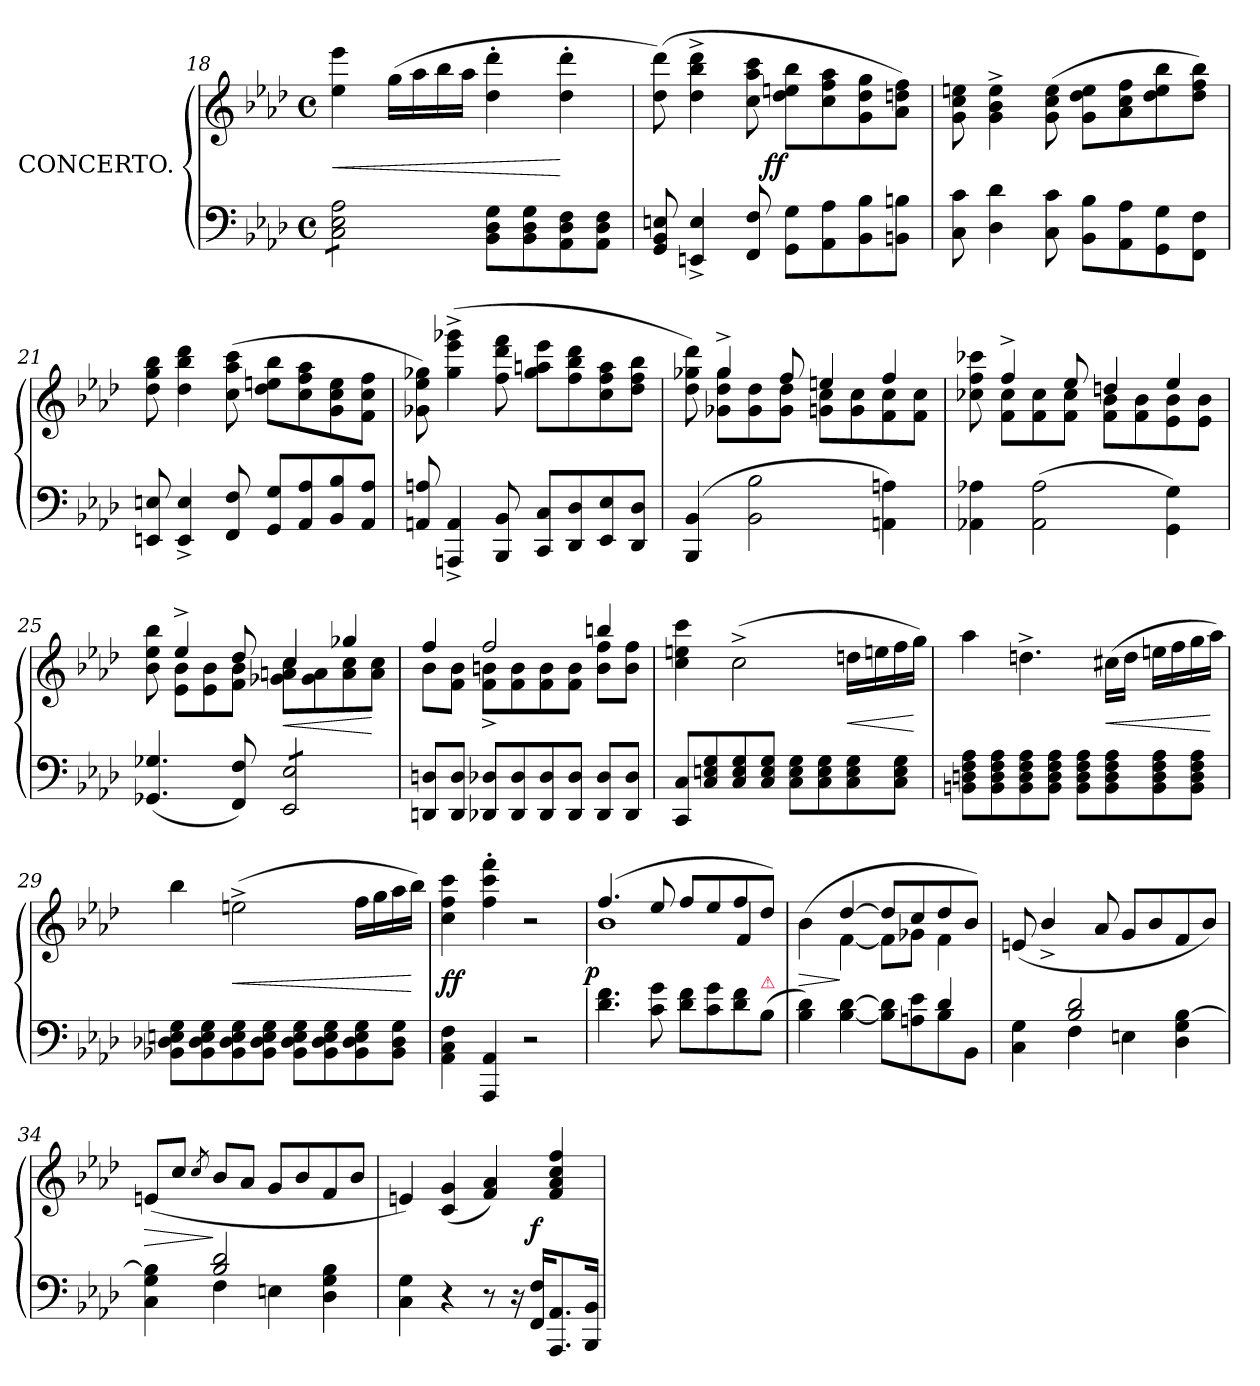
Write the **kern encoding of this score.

**kern	**kern	**dynam
*part1	*part1	*part1
*staff2	*staff1	*staff1/2
*I"CONCERTO.	*	*
*clefF4	*clefG2	*
*k[b-e-a-d-]	*k[b-e-a-d-]	*
*f:	*f:	*
*M4/4	*M4/4	*
*met(c)	*met(c)	*
=18	=18	=18
*tremolo	*	*
8C! 8E-! 8A-!L	4ee-! 4eee-!	<
8C! 8E-! 8A-!	.	.
8C! 8E-! 8A-!	(>16gg!\LL	.
.	16aa-!	.
8C! 8E-! 8A-!J	16bb-!	.
*Xtremolo	*	*
.	16aa-!JJ	.
8BB-!\ 8D-!\ 8G!\L	4dd-!'> 4ddd-!'>	.
8BB-! 8D-! 8G!	.	.
8AA-! 8D-! 8F!	4dd-!'> 4ddd-!'>	[
8AA-! 8D-! 8F!J	.	.
=19	=19	=19
8GG! 8BB-! 8En!	(>8dd-! 8ddd-!)	.
4EEn!^> 4E!^>	4dd-!^< 4bb-!^< 4ddd-!^<	.
8FF! 8F!	8cc! 8aa-! 8ccc!	.
!	!	!LO:DY:rj
8GG!\ 8G!\L	8dd-!\ 8een!\ 8bb-!\L	ff
8AA-! 8A-!	8cc! 8ff! 8aa-!	.
8BB-! 8B-!	8g! 8dd-! 8gg!	.
8BBn! 8Bn!J	8a-! 8ddn! 8ff!J)	.
=20	=20	=20
8C! 8c!	8g! 8cc! 8een!	.
4D-! 4d-!	4g!^< 4b-!^< 4ee!^<	.
8C! 8c!	(>8g! 8cc! 8ee!	.
8BB-!\ 8B-!\L	8g!\ 8dd-!\ 8ee!\L	.
8AA-! 8A-!	8a-! 8cc! 8ff!	.
8GG! 8G!	8dd-! 8ee! 8bb-!	.
8FF! 8F!J	8dd-! 8ff! 8bb-!J)	.
=21	=21	=21
8EEn! 8En!	8dd-! 8gg! 8bb-!	.
4EE!^> 4E!^>	4dd-! 4bb-! 4ddd-!	.
8FF! 8F!	(>8cc! 8aa-! 8ccc!	.
8GG!/ 8G!/L	8dd-!\ 8een!\ 8bb-!\L	.
8AA-!/ 8A-!/	8cc! 8ff! 8aa-!	.
8BB-!/ 8B-!/	8g! 8cc! 8ee!	.
8AA-!/ 8A-!/J	8f! 8cc! 8ff!J	.
=22	=22	=22
8AAn!/ 8An!/	8g-X! 8ee-! 8gg-X!)	.
4AAAn!^> 4AA!^>	(>4gg-!^< 4eee-!^< 4ggg-X!^<	.
8BBB-! 8BB-!	8ff! 8ddd-! 8fff!	.
8CC! 8C!L	8gg-!\ 8aan!\ 8eee-!\L	.
8DD-! 8D-!	8ff! 8bb-! 8ddd-!	.
8EE-! 8E-!	8cc! 8ff! 8aa!	.
8DD-! 8D-!J	8dd-! 8ff! 8bb-!J	.
=23	=23	=23
*	*^	*
(>4BBB-! 4BB-!	8dd-! 8gg-X! 8ddd-!)	8ryy	.
.	4gg-^>!	8g-X!\ 8dd-!\ 8gg-!\L	.
2BB-! 2B-!	.	8g-!\ 8dd-!\	.
.	8ff!	8g-!\ 8dd-!\J	.
.	4een!	8gn!\ 8cc!\L	.
.	.	8g!\ 8cc!\	.
4AAn! 4An!)	4ff!	8f!\ 8cc!\	.
.	.	8f!\ 8cc!\J	.
=24	=24	=24	=24
4AA-X! 4A-X!	8cc-X! 8ff! 8ccc-X!	8ryy	.
.	4ff^>!	8f!\ 8cc-!\L	.
(>2AA-! 2A-!	.	8f!\ 8cc-!\	.
.	8ee-!	8f!\ 8cc-!\J	.
.	4ddn!	8f!\ 8b-!\L	.
.	.	8f!\ 8b-!\	.
4GG!\ 4G!\)	4ee-!	8e-!\ 8b-!\	.
.	.	8e-!\ 8b-!\J	.
=25	=25	=25	=25
(>4.GG-X! 4.G-X!	8b-! 8ee-! 8bb-!	8ryy	.
.	4ee-^>!	8e-!\ 8b-!\L	.
.	.	8e-!\ 8b-!\	.
8FF! 8F!)	8dd-!	8f!\ 8b-!\J	.
*tremolo	*	*	*
8EE-! 8E-!L	4cc!	8g-X!\ 8an!\ 8cc!\L	<
8EE-! 8E-!	.	8g-!\ 8a!\	.
8EE-! 8E-!	4gg-X!	8a!\ 8cc!\	.
8EE-! 8E-!J	.	8a!\ 8cc!\J	[
*Xtremolo	*	*	*
=26	=26	=26	=26
8DDn! 8Dn!L	4ff!	8b-!\L	.
8DD! 8D!J	.	8f!\ 8b-!\J	.
8DD-X! 8D-X!L	2ff!	8f!^<\ 8bn!^<\L	.
8DD-! 8D-!	.	8f!\ 8b!\	.
8DD-! 8D-!	.	8f!\ 8b!\	.
8DD-! 8D-!J	.	8f!\ 8b!\J	.
8DD-! 8D-!L	4bbn!	8b!\ 8ff!\L	.
8DD-! 8D-!J	.	8b!\ 8ff!\J	.
*	*v	*v	*
=27	=27	=27
8CC! 8C!L	4cc! 4een! 4ccc!	.
8C! 8En! 8G!	.	.
8C! 8E! 8G!	(>2cc^<!	.
8C! 8E! 8G!J	.	.
8C!\ 8E!\ 8G!\L	.	.
8C! 8E! 8G!	.	.
8C! 8E! 8G!	16ddn!\LL	<
.	16een!	.
8C! 8E! 8G!J	16ff!	.
.	16gg!JJ)	[
=28	=28	=28
8BBn!\ 8Dn!\ 8F!\ 8A-!\L	4aa-!	.
8BB! 8D! 8F! 8A-!	.	.
8BB! 8D! 8F! 8A-!	4.ddn^<!	.
8BB! 8D! 8F! 8A-!J	.	.
8BB!\ 8D!\ 8F!\ 8A-!\L	.	.
8BB! 8D! 8F! 8A-!	(>16cc#X!\LL	<
.	16dd!JJ	.
8BB! 8D! 8F! 8A-!	16een!\LL	.
.	16ff!	.
8BB! 8D! 8F! 8A-!J	16gg!	.
.	16aa-!JJ)	[
=29	=29	=29
8BB-X!\ 8D-X!\ 8En!\ 8G!\L	4bb-!	.
8BB-! 8D-! 8E! 8G!	.	.
8BB-! 8D-! 8E! 8G!	(>2een^>!	<
8BB-! 8D-! 8E! 8G!J	.	.
8BB-!\ 8D-!\ 8E!\ 8G!\L	.	.
8BB-! 8D-! 8E! 8G!	.	.
8BB-! 8D-! 8E! 8G!	16ff!\LL	.
.	16gg!	.
8BB-! 8D-! 8G!J	16aa-!	.
.	16bb-!JJ)	[
=30	=30	=30
4AA-!\ 4C!\ 4F!\	4cc! 4ff! 4ccc!	ff
4AAA-! 4AA-!	4ff!'> 4ccc!'> 4fff!'>	.
2r	2r	.
=31	=31	=31
*	*^	*
*	*	*^	*
!	!	!	!	!LO:DY:rj
4.d-!\ 4.f!\	(>4.ff!	1b-!	2ryy	p
8c!\ 8g!\	8ee-!	.	.	.
8d-!\ 8f!\L	8ff!L	.	4ryy	.
8c!\ 8g!\	8ee-!	.	.	.
8d-!\ 8f!\	8ff!	.	4f!/	.
!LO:TX:a:color=crimson:t=⚠	!	!	!	!
(>8B-!\J	8dd-!J)	.	.	.
*	*	*v	*v	*
=32	=32	=32	=32
*^	*	*	*
2ryy	4B-!\ 4d-!\)	(>4b-!	4ryy	>
.	[4B-! [4d-!	[4dd-!	[4f!	]
4ryy	8B-!]\ 8d-!]\L	8dd-!L]	8f!\L]	.
.	8An!\ 8e-!\	8cc!	8g-X!\J	.
4d-!	8B-!\	8dd-!	4f!	.
.	8BB-!\J	8b-!J)	.	.
*	*	*v	*v	*
=33	=33	=33	=33
4ryy	4C! 4G!	(>8en!	.
.	.	4b-^<!/	.
2B-! 2d-!	4F!	.	.
.	.	8a-!	.
.	4En!	8g!L	.
.	.	8b-!	.
4ryy	4D-! 4G! [4B-!	8f!	.
.	.	8b-!J)	.
=34	=34	=34	=34
4ryy	4C! 4G! 4B-!]	(>8en!L	>
.	.	8cc!J	.
.	.	8qcc!/	.
2B-! 2d-!	4F!	8b-!L	]
.	.	8a-!J	.
.	4En!	8g!L	.
.	.	8b-!	.
4ryy	4D-! 4G! 4B-!	8f!	.
.	.	8b-!J	.
*v	*v	*	*
=35	=35	=35
*	*^	*
4C! 4G!	4en!)	2ryy	.
4r	(<4c! 4g!	.	.
8r	4f! 4a-!)	8.ryy	.
16r	.	.	.
16FF! 16F!KL	.	4ryy	f
8.AAA-! 8.AA-!	4f!/ 4a-!/ 4cc!/ 4ff!/	.	.
16BBB-! 16BB-!Jk	.	16ryy	.
*	*v	*v	*
=	=	=
*-	*-	*-
